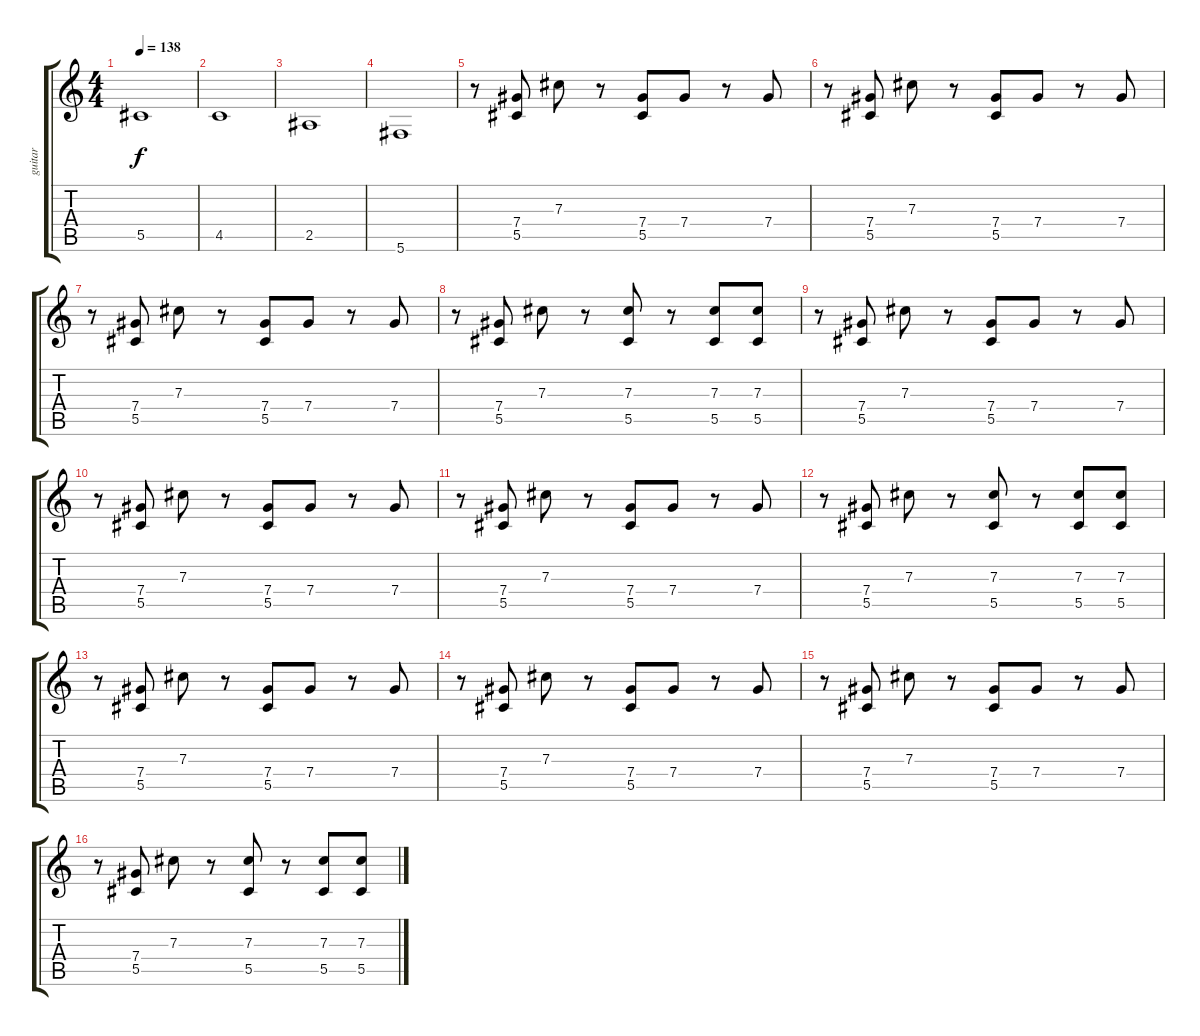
\track ("guitar" "guitar") {instrument distortionguitar}
\staff {score tabs}
\tuning (Eb4 Bb3 Gb3 Db3 Ab2 Db2) {hide}
\ts (4 4)
\tempo 138
\clef g2
\ks c
5.5.1{dy f} |
4.5.1 |
2.5.1 |
5.6.1 |
r.8{volume 12} (7.4 5.5).8 7.3.8 r.8 (7.4 5.5).8 7.4.8 r.8 7.4.8 |
r.8 (7.4 5.5).8 7.3.8 r.8 (7.4 5.5).8 7.4.8 r.8 7.4.8 |
r.8 (7.4 5.5).8 7.3.8 r.8 (7.4 5.5).8 7.4.8 r.8 7.4.8 |
r.8 (7.4 5.5).8 7.3.8 r.8 (7.3 5.5).8 r.8 (7.3 5.5).8 (7.3 5.5).8 |
r.8 (7.4 5.5).8 7.3.8 r.8 (7.4 5.5).8 7.4.8 r.8 7.4.8 |
r.8 (7.4 5.5).8 7.3.8 r.8 (7.4 5.5).8 7.4.8 r.8 7.4.8 |
r.8 (7.4 5.5).8 7.3.8 r.8 (7.4 5.5).8 7.4.8 r.8 7.4.8 |
r.8 (7.4 5.5).8 7.3.8 r.8 (7.3 5.5).8 r.8 (7.3 5.5).8 (7.3 5.5).8 |
r.8{volume 12} (7.4 5.5).8 7.3.8 r.8 (7.4 5.5).8 7.4.8 r.8 7.4.8 |
r.8 (7.4 5.5).8 7.3.8 r.8 (7.4 5.5).8 7.4.8 r.8 7.4.8 |
r.8 (7.4 5.5).8 7.3.8 r.8 (7.4 5.5).8 7.4.8 r.8 7.4.8 |
r.8 (7.4 5.5).8 7.3.8 r.8 (7.3 5.5).8 r.8 (7.3 5.5).8 (7.3 5.5).8
